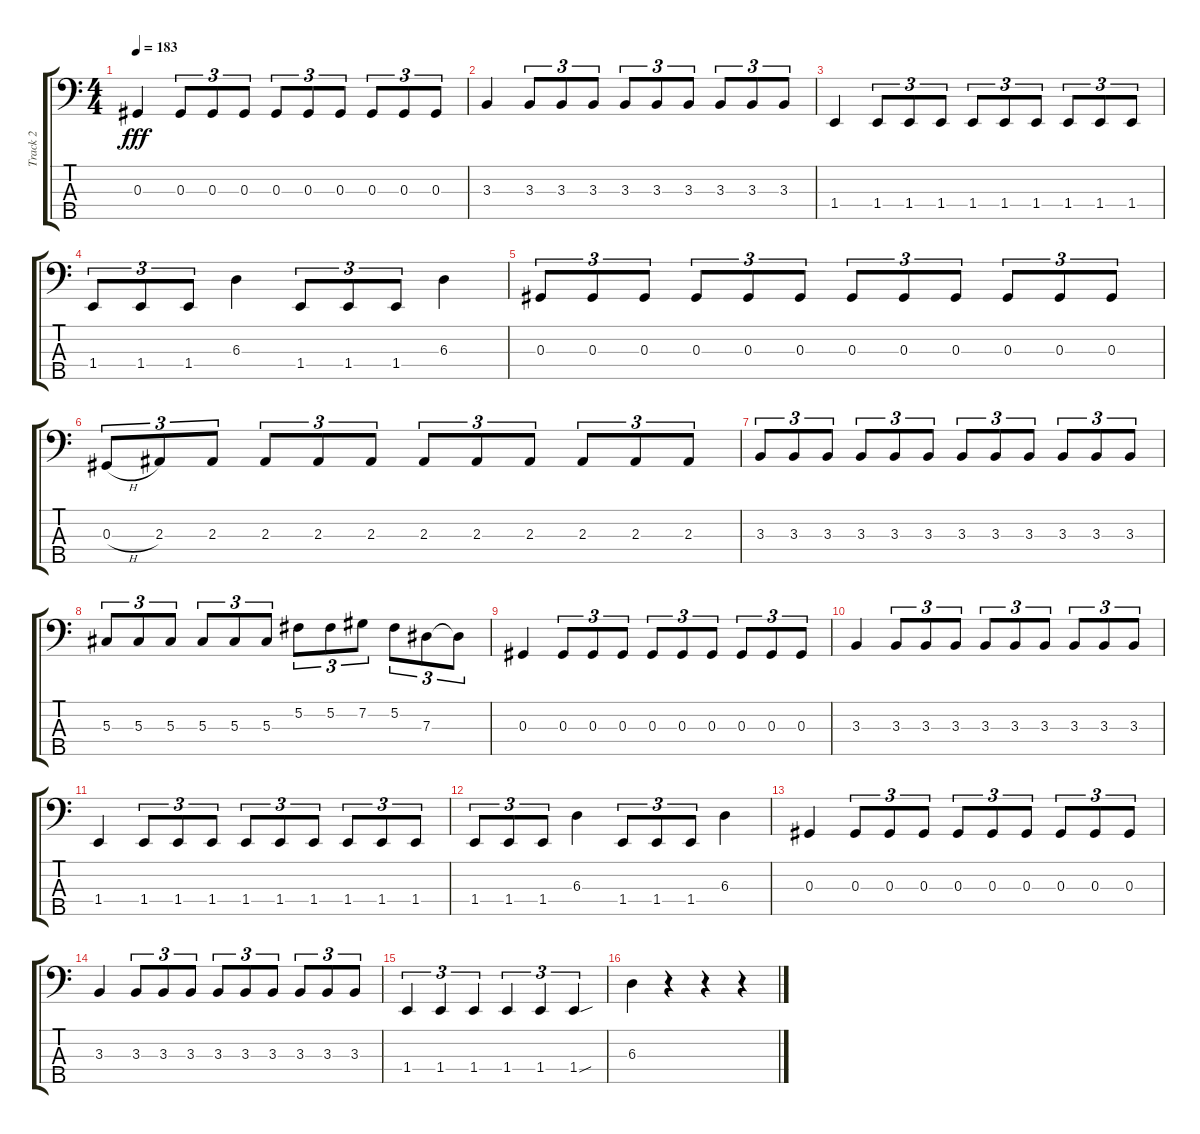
\track ("Track 2" "Track 2") {instrument electricbasspick}
\staff {score tabs}
\tuning (Gb2 Db2 Ab1 Eb1 Bb0) {hide}
\ts (4 4)
\tempo 183
\clef f4
\ks c
0.3.4{dy fff} 0.3.8{tu (3 2)} 0.3.8{tu (3 2)} 0.3.8{tu (3 2)} 0.3.8{tu (3 2)} 0.3.8{tu (3 2)} 0.3.8{tu (3 2)} 0.3.8{tu (3 2)} 0.3.8{tu (3 2)} 0.3.8{tu (3 2)} |
3.3.4 3.3.8{tu (3 2)} 3.3.8{tu (3 2)} 3.3.8{tu (3 2)} 3.3.8{tu (3 2)} 3.3.8{tu (3 2)} 3.3.8{tu (3 2)} 3.3.8{tu (3 2)} 3.3.8{tu (3 2)} 3.3.8{tu (3 2)} |
1.4.4 1.4.8{tu (3 2)} 1.4.8{tu (3 2)} 1.4.8{tu (3 2)} 1.4.8{tu (3 2)} 1.4.8{tu (3 2)} 1.4.8{tu (3 2)} 1.4.8{tu (3 2)} 1.4.8{tu (3 2)} 1.4.8{tu (3 2)} |
1.4.8{tu (3 2)} 1.4.8{tu (3 2)} 1.4.8{tu (3 2)} 6.3.4 1.4.8{tu (3 2)} 1.4.8{tu (3 2)} 1.4.8{tu (3 2)} 6.3.4 |
0.3.8{tu (3 2)} 0.3.8{tu (3 2)} 0.3.8{tu (3 2)} 0.3.8{tu (3 2)} 0.3.8{tu (3 2)} 0.3.8{tu (3 2)} 0.3.8{tu (3 2)} 0.3.8{tu (3 2)} 0.3.8{tu (3 2)} 0.3.8{tu (3 2)} 0.3.8{tu (3 2)} 0.3.8{tu (3 2)} |
0.3{h}.8{tu (3 2)} 2.3.8{tu (3 2)} 2.3.8{tu (3 2)} 2.3.8{tu (3 2)} 2.3.8{tu (3 2)} 2.3.8{tu (3 2)} 2.3.8{tu (3 2)} 2.3.8{tu (3 2)} 2.3.8{tu (3 2)} 2.3.8{tu (3 2)} 2.3.8{tu (3 2)} 2.3.8{tu (3 2)} |
3.3.8{tu (3 2)} 3.3.8{tu (3 2)} 3.3.8{tu (3 2)} 3.3.8{tu (3 2)} 3.3.8{tu (3 2)} 3.3.8{tu (3 2)} 3.3.8{tu (3 2)} 3.3.8{tu (3 2)} 3.3.8{tu (3 2)} 3.3.8{tu (3 2)} 3.3.8{tu (3 2)} 3.3.8{tu (3 2)} |
5.3.8{tu (3 2)} 5.3.8{tu (3 2)} 5.3.8{tu (3 2)} 5.3.8{tu (3 2)} 5.3.8{tu (3 2)} 5.3.8{tu (3 2)} 5.2.8{tu (3 2)} 5.2.8{tu (3 2)} 7.2.8{tu (3 2)} 5.2.8{tu (3 2)} 7.3.8{tu (3 2)} 7.3{t}.8{tu (3 2)} |
0.3.4 0.3.8{tu (3 2)} 0.3.8{tu (3 2)} 0.3.8{tu (3 2)} 0.3.8{tu (3 2)} 0.3.8{tu (3 2)} 0.3.8{tu (3 2)} 0.3.8{tu (3 2)} 0.3.8{tu (3 2)} 0.3.8{tu (3 2)} |
3.3.4 3.3.8{tu (3 2)} 3.3.8{tu (3 2)} 3.3.8{tu (3 2)} 3.3.8{tu (3 2)} 3.3.8{tu (3 2)} 3.3.8{tu (3 2)} 3.3.8{tu (3 2)} 3.3.8{tu (3 2)} 3.3.8{tu (3 2)} |
1.4.4 1.4.8{tu (3 2)} 1.4.8{tu (3 2)} 1.4.8{tu (3 2)} 1.4.8{tu (3 2)} 1.4.8{tu (3 2)} 1.4.8{tu (3 2)} 1.4.8{tu (3 2)} 1.4.8{tu (3 2)} 1.4.8{tu (3 2)} |
1.4.8{tu (3 2)} 1.4.8{tu (3 2)} 1.4.8{tu (3 2)} 6.3.4 1.4.8{tu (3 2)} 1.4.8{tu (3 2)} 1.4.8{tu (3 2)} 6.3.4 |
0.3.4 0.3.8{tu (3 2)} 0.3.8{tu (3 2)} 0.3.8{tu (3 2)} 0.3.8{tu (3 2)} 0.3.8{tu (3 2)} 0.3.8{tu (3 2)} 0.3.8{tu (3 2)} 0.3.8{tu (3 2)} 0.3.8{tu (3 2)} |
3.3.4 3.3.8{tu (3 2)} 3.3.8{tu (3 2)} 3.3.8{tu (3 2)} 3.3.8{tu (3 2)} 3.3.8{tu (3 2)} 3.3.8{tu (3 2)} 3.3.8{tu (3 2)} 3.3.8{tu (3 2)} 3.3.8{tu (3 2)} |
1.4.4{tu (3 2)} 1.4.4{tu (3 2)} 1.4.4{tu (3 2)} 1.4.4{tu (3 2)} 1.4.4{tu (3 2)} 1.4{sou}.4{tu (3 2)} |
6.3.4 r.4 r.4 r.4
